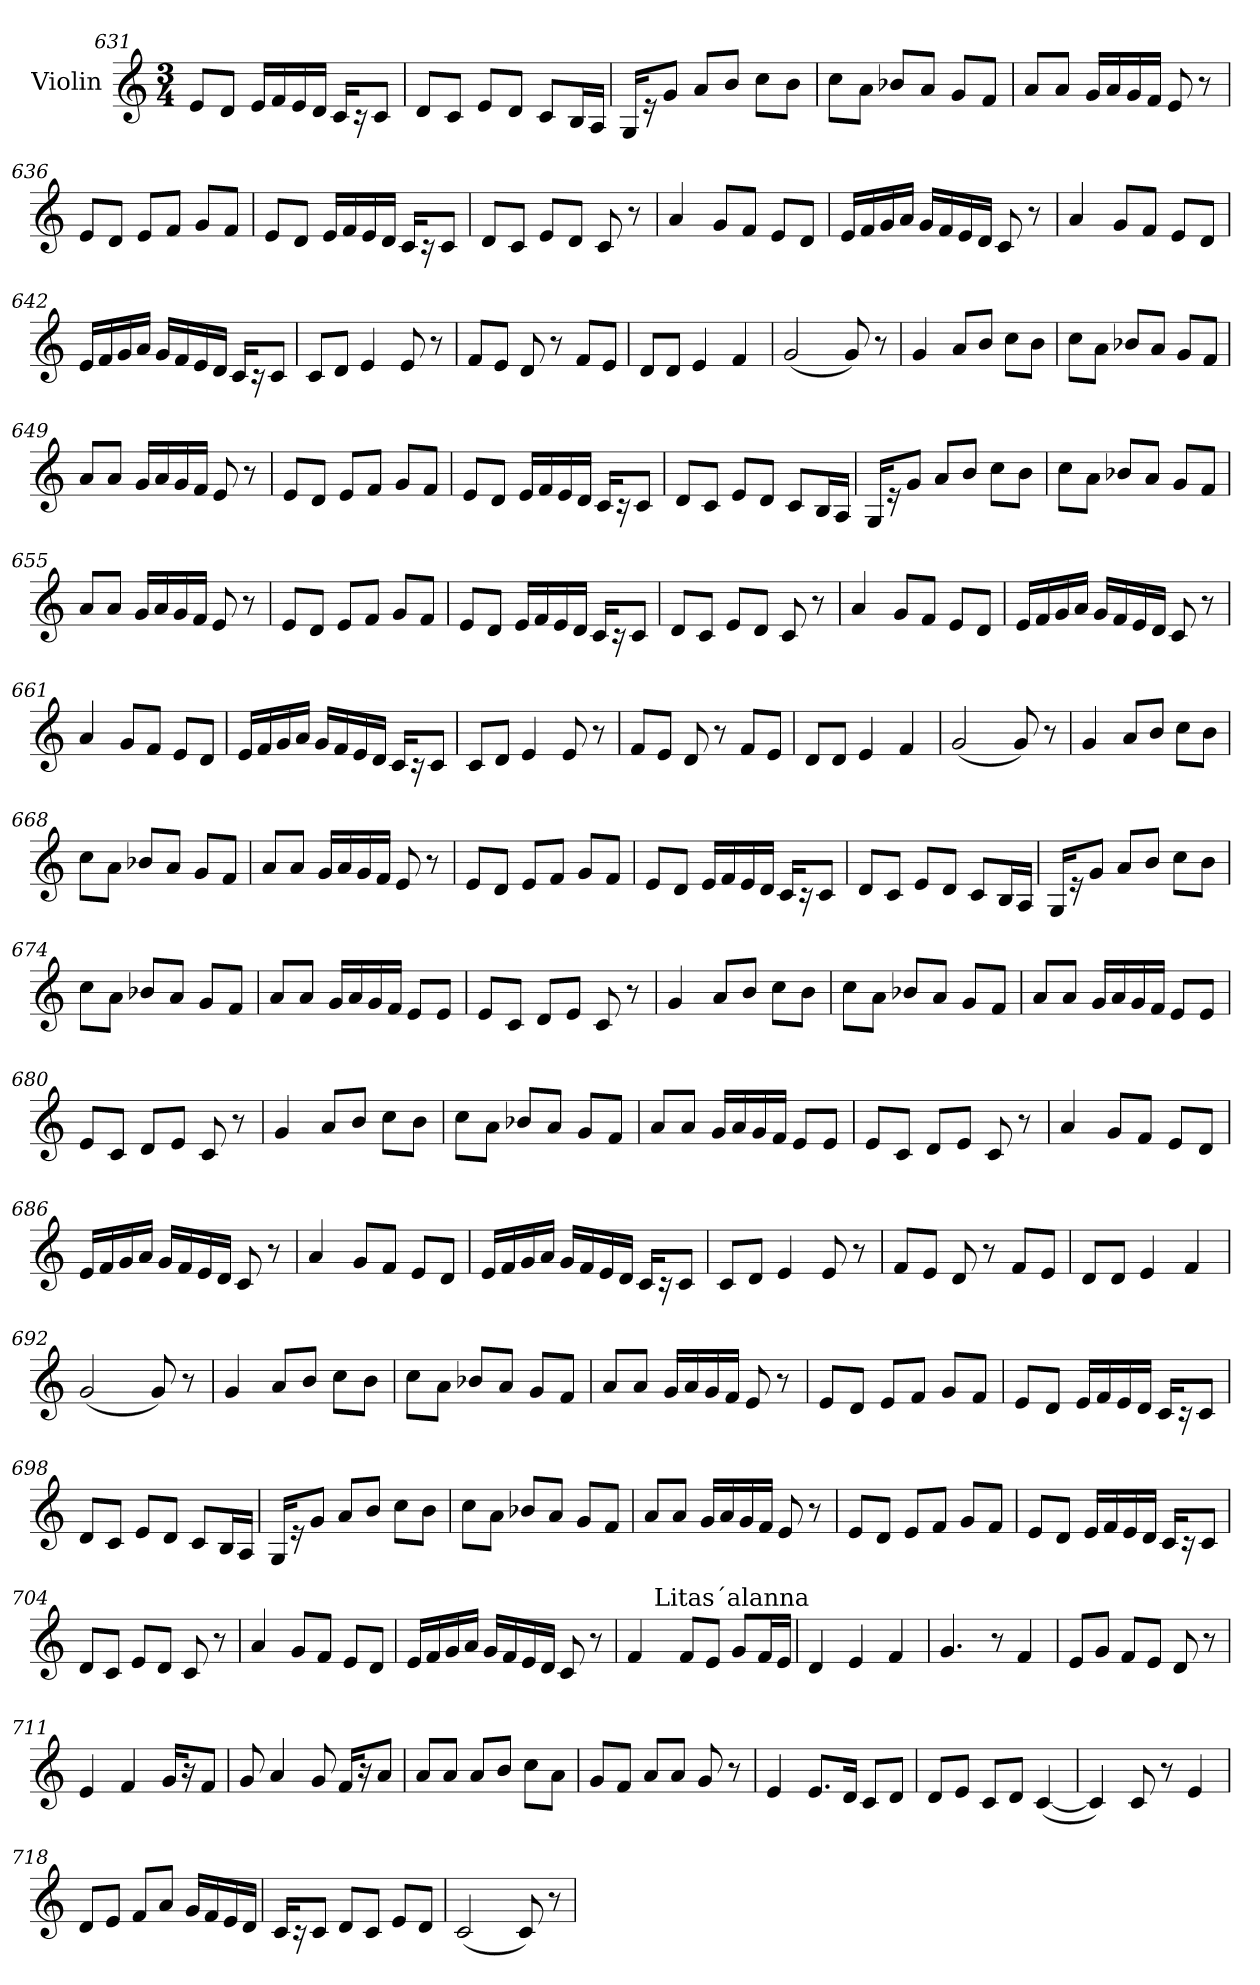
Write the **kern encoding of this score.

**kern
*part1
*staff1
*I"Violin
*clefG2
*k[]
*C:
*M3/4
=631
8e/L
8d/J
16e/LL
16f/
16e/
16d/JJ
16c/KL
16r
8c/J
=632
8d/L
8c/J
8e/L
8d/J
8c/L
16B/L
16A/JJ
=633
16G/KL
16r
8g/J
8a/L
8b/J
8cc\L
8b\J
=634
8cc\L
8a\J
8b-X/L
8a/J
8g/L
8f/J
!!LO:LB:g=z
=635
8a/L
8a/J
16g/LL
16a/
16g/
16f/JJ
8e/
8r
=636
8e/L
8d/J
8e/L
8f/J
8g/L
8f/J
=637
8e/L
8d/J
16e/LL
16f/
16e/
16d/JJ
16c/KL
16r
8c/J
=638
8d/L
8c/J
8e/L
8d/J
8c/
8r
=639
4a/
8g/L
8f/J
8e/L
8d/J
!!LO:LB:g=z
=640
16e/LL
16f/
16g/
16a/JJ
16g/LL
16f/
16e/
16d/JJ
8c/
8r
=641
4a/
8g/L
8f/J
8e/L
8d/J
=642
16e/LL
16f/
16g/
16a/JJ
16g/LL
16f/
16e/
16d/JJ
16c/KL
16r
8c/J
=643
8c/L
8d/J
4e/
8e/
8r
=644
8f/L
8e/J
8d/
8r
8f/L
8e/J
!!LO:LB:g=z
=645
8d/L
8d/J
4e/
4f/
=646
(<2g/
8g/)
8r
=647
4g/
8a/L
8b/J
8cc\L
8b\J
=648
8cc\L
8a\J
8b-X/L
8a/J
8g/L
8f/J
=649
8a/L
8a/J
16g/LL
16a/
16g/
16f/JJ
8e/
8r
=650
8e/L
8d/J
8e/L
8f/J
8g/L
8f/J
!!LO:LB:g=z
=651
8e/L
8d/J
16e/LL
16f/
16e/
16d/JJ
16c/KL
16r
8c/J
=652
8d/L
8c/J
8e/L
8d/J
8c/L
16B/L
16A/JJ
=653
16G/KL
16r
8g/J
8a/L
8b/J
8cc\L
8b\J
=654
8cc\L
8a\J
8b-X/L
8a/J
8g/L
8f/J
=655
8a/L
8a/J
16g/LL
16a/
16g/
16f/JJ
8e/
8r
!!LO:LB:g=z
=656
8e/L
8d/J
8e/L
8f/J
8g/L
8f/J
=657
8e/L
8d/J
16e/LL
16f/
16e/
16d/JJ
16c/KL
16r
8c/J
=658
8d/L
8c/J
8e/L
8d/J
8c/
8r
=659
4a/
8g/L
8f/J
8e/L
8d/J
=660
16e/LL
16f/
16g/
16a/JJ
16g/LL
16f/
16e/
16d/JJ
8c/
8r
!!LO:PB:g=z
=661
4a/
8g/L
8f/J
8e/L
8d/J
=662
16e/LL
16f/
16g/
16a/JJ
16g/LL
16f/
16e/
16d/JJ
16c/KL
16r
8c/J
=663
8c/L
8d/J
4e/
8e/
8r
=664
8f/L
8e/J
8d/
8r
8f/L
8e/J
=665
8d/L
8d/J
4e/
4f/
=666
(<2g/
8g/)
8r
!!LO:LB:g=z
=667
4g/
8a/L
8b/J
8cc\L
8b\J
=668
8cc\L
8a\J
8b-X/L
8a/J
8g/L
8f/J
=669
8a/L
8a/J
16g/LL
16a/
16g/
16f/JJ
8e/
8r
=670
8e/L
8d/J
8e/L
8f/J
8g/L
8f/J
=671
8e/L
8d/J
16e/LL
16f/
16e/
16d/JJ
16c/KL
16r
8c/J
!!LO:LB:g=z
=672
8d/L
8c/J
8e/L
8d/J
8c/L
16B/L
16A/JJ
=673
16G/KL
16r
8g/J
8a/L
8b/J
8cc\L
8b\J
=674
8cc\L
8a\J
8b-X/L
8a/J
8g/L
8f/J
=675
8a/L
8a/J
16g/LL
16a/
16g/
16f/JJ
8e/L
8e/J
=676
8e/L
8c/J
8d/L
8e/J
8c/
8r
!!LO:LB:g=z
=677
4g/
8a/L
8b/J
8cc\L
8b\J
=678
8cc\L
8a\J
8b-X/L
8a/J
8g/L
8f/J
=679
8a/L
8a/J
16g/LL
16a/
16g/
16f/JJ
8e/L
8e/J
=680
8e/L
8c/J
8d/L
8e/J
8c/
8r
=681
4g/
8a/L
8b/J
8cc\L
8b\J
=682
8cc\L
8a\J
8b-X/L
8a/J
8g/L
8f/J
!!LO:LB:g=z
=683
8a/L
8a/J
16g/LL
16a/
16g/
16f/JJ
8e/L
8e/J
=684
8e/L
8c/J
8d/L
8e/J
8c/
8r
=685
4a/
8g/L
8f/J
8e/L
8d/J
=686
16e/LL
16f/
16g/
16a/JJ
16g/LL
16f/
16e/
16d/JJ
8c/
8r
=687
4a/
8g/L
8f/J
8e/L
8d/J
!!LO:LB:g=z
=688
16e/LL
16f/
16g/
16a/JJ
16g/LL
16f/
16e/
16d/JJ
16c/KL
16r
8c/J
=689
8c/L
8d/J
4e/
8e/
8r
=690
8f/L
8e/J
8d/
8r
8f/L
8e/J
=691
8d/L
8d/J
4e/
4f/
=692
(<2g/
8g/)
8r
=693
4g/
8a/L
8b/J
8cc\L
8b\J
!!LO:LB:g=z
=694
8cc\L
8a\J
8b-X/L
8a/J
8g/L
8f/J
=695
8a/L
8a/J
16g/LL
16a/
16g/
16f/JJ
8e/
8r
=696
8e/L
8d/J
8e/L
8f/J
8g/L
8f/J
=697
8e/L
8d/J
16e/LL
16f/
16e/
16d/JJ
16c/KL
16r
8c/J
=698
8d/L
8c/J
8e/L
8d/J
8c/L
16B/L
16A/JJ
!!LO:LB:g=z
=699
16G/KL
16r
8g/J
8a/L
8b/J
8cc\L
8b\J
=700
8cc\L
8a\J
8b-X/L
8a/J
8g/L
8f/J
=701
8a/L
8a/J
16g/LL
16a/
16g/
16f/JJ
8e/
8r
=702
8e/L
8d/J
8e/L
8f/J
8g/L
8f/J
=703
8e/L
8d/J
16e/LL
16f/
16e/
16d/JJ
16c/KL
16r
8c/J
!!LO:PB:g=z
=704
8d/L
8c/J
8e/L
8d/J
8c/
8r
=705
4a/
8g/L
8f/J
8e/L
8d/J
=706
16e/LL
16f/
16g/
16a/JJ
16g/LL
16f/
16e/
16d/JJ
8c/
8r
=707
*^
4f/	8ryy
!	!LO:TX:a:t=Litas´alanna
.	2ryy
8f/L	.
8e/J	.
8g/L	.
16f/L	8ryy
16e/JJ	.
*v	*v
=708
4d/
4e/
4f/
=709
4.g/
8r
4f/
!!LO:LB:g=z
=710
8e/L
8g/J
8f/L
8e/J
8d/
8r
=711
4e/
4f/
16g/KL
16r
8f/J
=712
8g/
4a/
8g/
16f/KL
16r
8a/J
=713
8a/L
8a/J
8a/L
8b/J
8cc\L
8a\J
=714
8g/L
8f/J
8a/L
8a/J
8g/
8r
=715
4e/
8.e/L
16d/Jk
8c/L
8d/J
!!LO:LB:g=z
=716
8d/L
8e/J
8c/L
8d/J
(<[4c/
=717
4c/])
8c/
8r
4e/
=718
8d/L
8e/J
8f/L
8a/J
16g/LL
16f/
16e/
16d/JJ
=719
16c/KL
16r
8c/J
8d/L
8c/J
8e/L
8d/J
=720
(<2c/
8c/)
8r
=
*-
